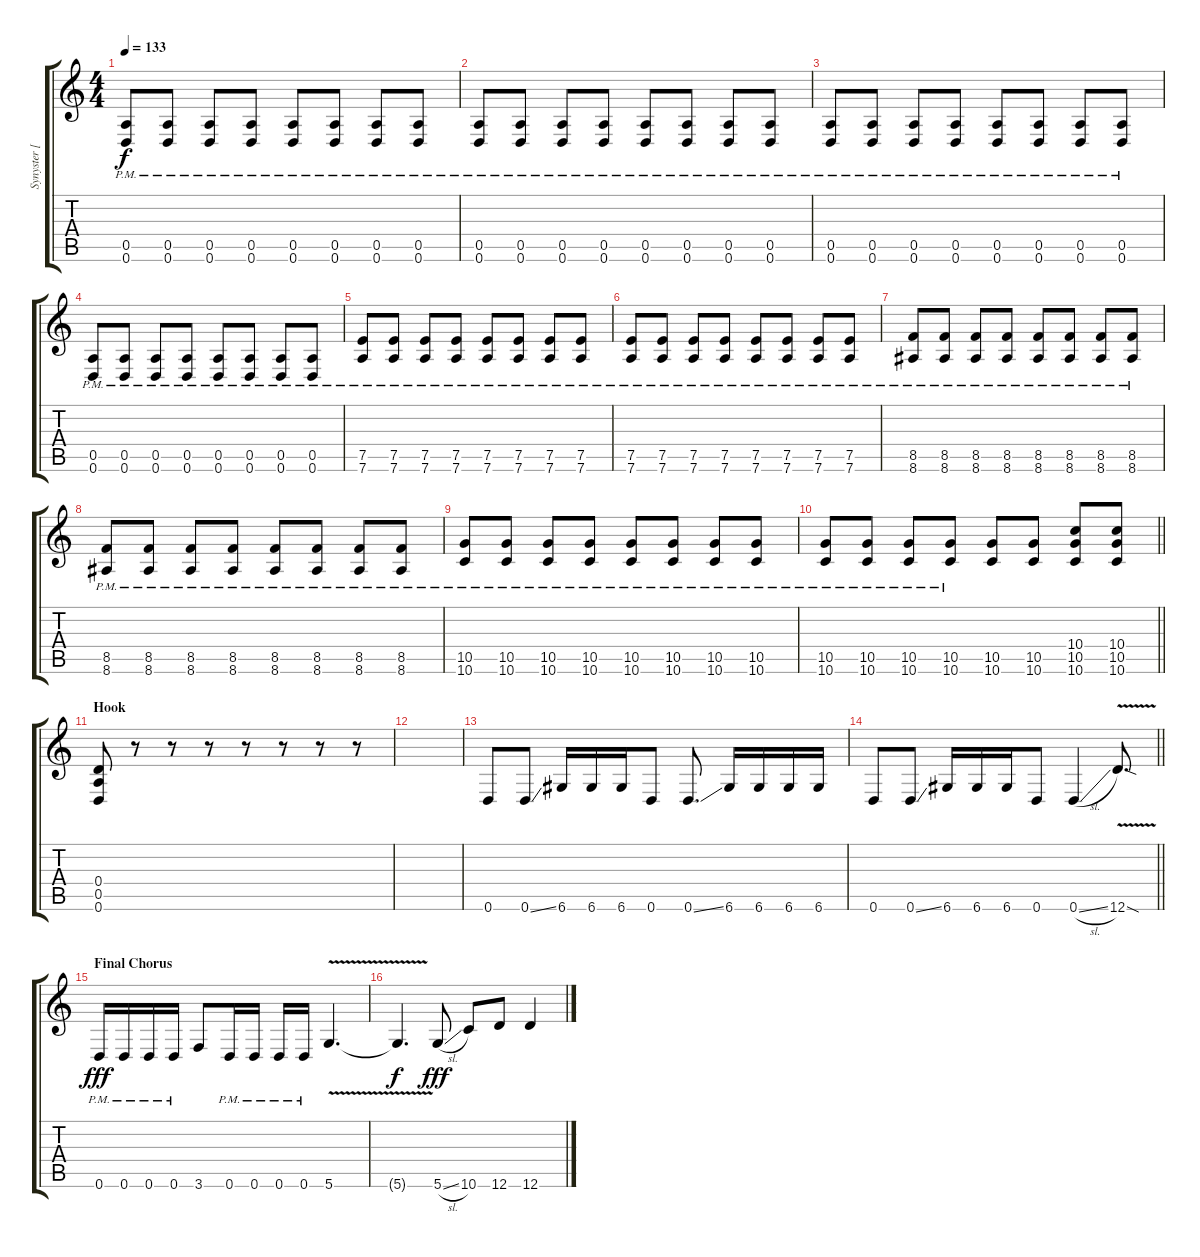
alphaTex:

\track ("Synyster [Overdubbed Guitar]" "Synyster [") {instrument distortionguitar}
\staff {score tabs}
\tuning (E4 B3 G3 D3 A2 D2) {hide}
\ts (4 4)
\tempo 133
\clef g2
\ks c
(0.5{pm} 0.6{pm}).8{dy f} (0.5{pm} 0.6{pm}).8 (0.5{pm} 0.6{pm}).8 (0.5{pm} 0.6{pm}).8 (0.5{pm} 0.6{pm}).8 (0.5{pm} 0.6{pm}).8 (0.5{pm} 0.6{pm}).8 (0.5{pm} 0.6{pm}).8 |
(0.5{pm} 0.6{pm}).8 (0.5{pm} 0.6{pm}).8 (0.5{pm} 0.6{pm}).8 (0.5{pm} 0.6{pm}).8 (0.5{pm} 0.6{pm}).8 (0.5{pm} 0.6{pm}).8 (0.5{pm} 0.6{pm}).8 (0.5{pm} 0.6{pm}).8 |
(0.5{pm} 0.6{pm}).8 (0.5{pm} 0.6{pm}).8 (0.5{pm} 0.6{pm}).8 (0.5{pm} 0.6{pm}).8 (0.5{pm} 0.6{pm}).8 (0.5{pm} 0.6{pm}).8 (0.5{pm} 0.6{pm}).8 (0.5{pm} 0.6{pm}).8 |
(0.5{pm} 0.6{pm}).8 (0.5{pm} 0.6{pm}).8 (0.5{pm} 0.6{pm}).8 (0.5{pm} 0.6{pm}).8 (0.5{pm} 0.6{pm}).8 (0.5{pm} 0.6{pm}).8 (0.5{pm} 0.6{pm}).8 (0.5{pm} 0.6{pm}).8 |
(7.5{pm} 7.6{pm}).8 (7.5{pm} 7.6{pm}).8 (7.5{pm} 7.6{pm}).8 (7.5{pm} 7.6{pm}).8 (7.5{pm} 7.6{pm}).8 (7.5{pm} 7.6{pm}).8 (7.5{pm} 7.6{pm}).8 (7.5{pm} 7.6{pm}).8 |
(7.5{pm} 7.6{pm}).8 (7.5{pm} 7.6{pm}).8 (7.5{pm} 7.6{pm}).8 (7.5{pm} 7.6{pm}).8 (7.5{pm} 7.6{pm}).8 (7.5{pm} 7.6{pm}).8 (7.5{pm} 7.6{pm}).8 (7.5{pm} 7.6{pm}).8 |
(8.5{pm} 8.6{pm}).8 (8.5{pm} 8.6{pm}).8 (8.5{pm} 8.6{pm}).8 (8.5{pm} 8.6{pm}).8 (8.5{pm} 8.6{pm}).8 (8.5{pm} 8.6{pm}).8 (8.5{pm} 8.6{pm}).8 (8.5{pm} 8.6{pm}).8 |
(8.5{pm} 8.6{pm}).8 (8.5{pm} 8.6{pm}).8 (8.5{pm} 8.6{pm}).8 (8.5{pm} 8.6{pm}).8 (8.5{pm} 8.6{pm}).8 (8.5{pm} 8.6{pm}).8 (8.5{pm} 8.6{pm}).8 (8.5{pm} 8.6{pm}).8 |
(10.5{pm} 10.6{pm}).8 (10.5{pm} 10.6{pm}).8 (10.5{pm} 10.6{pm}).8 (10.5{pm} 10.6{pm}).8 (10.5{pm} 10.6{pm}).8 (10.5{pm} 10.6{pm}).8 (10.5{pm} 10.6{pm}).8 (10.5{pm} 10.6{pm}).8 |
\barLineRight lightlight
(10.5{pm} 10.6{pm}).8 (10.5{pm} 10.6{pm}).8 (10.5{pm} 10.6{pm}).8 (10.5{pm} 10.6{pm}).8 (10.5 10.6).8 (10.5 10.6).8 (10.4 10.5 10.6).8 (10.4 10.5 10.6).8 |
\section ("" "Hook")
(0.4 0.5 0.6).8 r.8 r.8 r.8 r.8 r.8 r.8 r.8 |
|
0.6.8{balance 0} 0.6{ss}.8 6.6.16 6.6.16 6.6.16 0.6.8 0.6{ss}.8{d} 6.6.16 6.6.16 6.6.16 6.6.16 |
\barLineRight lightlight
0.6.8 0.6{ss}.8 6.6.16 6.6.16 6.6.16 0.6.8 0.6{sl}.4 12.6{v sod}.8{d} |
\section ("" "Final Chorus")
0.6{pm}.16{dy fff balance 2} 0.6{pm}.16 0.6{pm}.16 0.6{pm}.16 3.6.8 0.6{pm}.16 0.6{pm}.16 0.6{pm}.16 0.6{pm}.16 5.6{v}.4{d} |
5.6{t}.4{d dy f} 5.6{sl}.8{dy fff} 10.6.8 12.6.8 12.6.4
